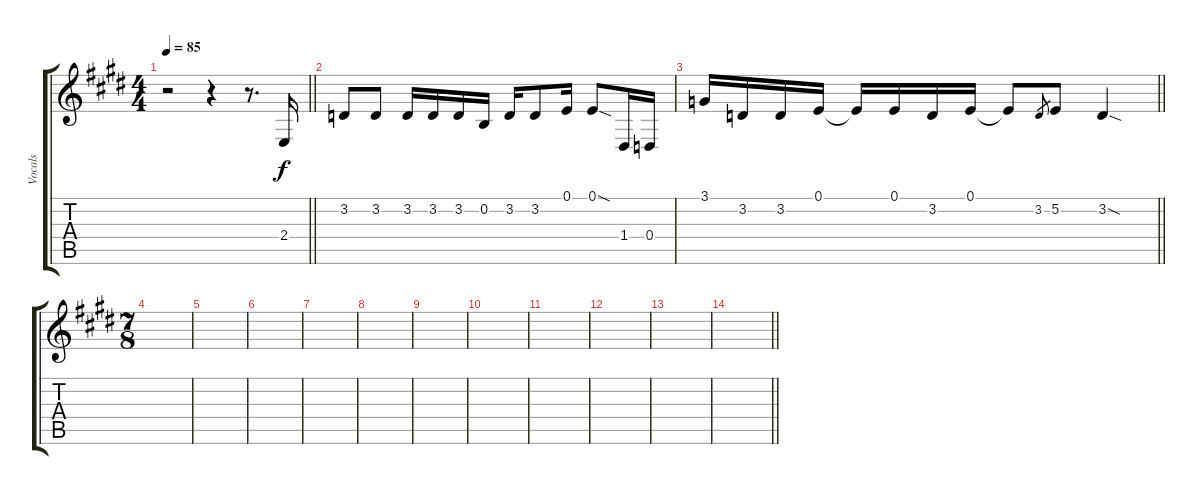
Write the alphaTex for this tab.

\track ("Vocals" "Vocals") {instrument stringensemble1}
\staff {score tabs}
\tuning (E4 B3 G3 D3 A2 E2) {hide}
\ts (4 4)
\tempo 85
\clef g2
\barLineRight lightlight
\ks e
r.2{dy f} r.4 r.8{d} 2.4.16 |
3.2.8 3.2.8 3.2.16 3.2.16 3.2.16 0.2.16 3.2.16 3.2.8 0.1.16 0.1{sod}.8 1.4.16 0.4.16 |
\barLineRight lightlight
3.1.16 3.2.16 3.2.16 0.1.16 0.1{t}.16 0.1.16 3.2.16 0.1.16 0.1{t}.8 3.2.8{gr} 5.2.8 3.2{sod}.4 |
\ts (7 8)
|
|
|
|
|
|
|
|
|
|
\barLineRight lightlight
